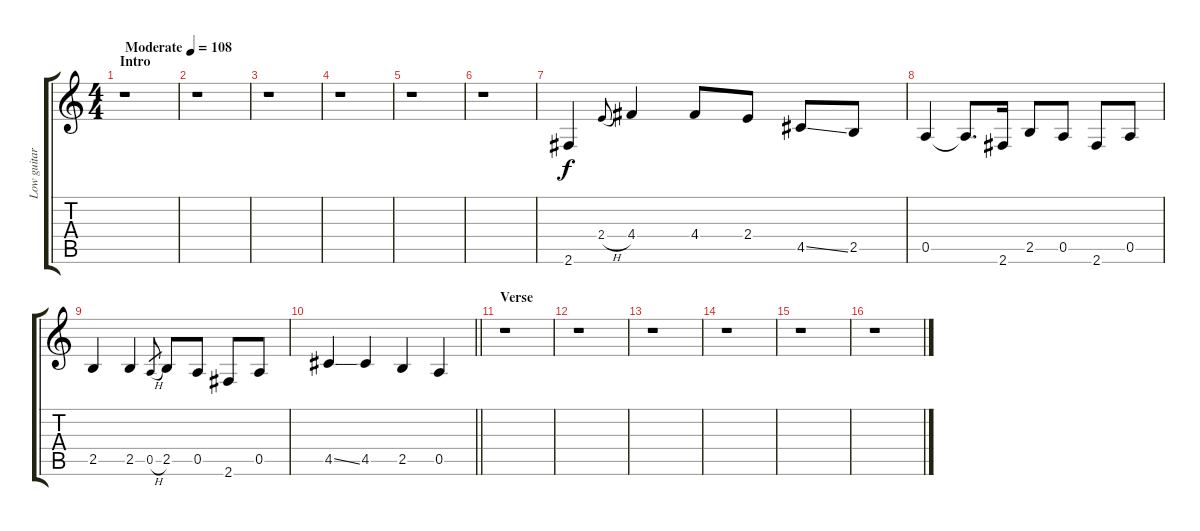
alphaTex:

\track ("Low guitar" "Low guitar") {instrument overdrivenguitar}
\staff {score tabs}
\tuning (E4 B3 G3 D3 A2 E2) {hide}
\ts (4 4)
\section ("" "Intro")
\tempo (108 "Moderate")
\clef g2
\ks c
r.1{dy f instrument overdrivenguitar} |
r.1 |
r.1 |
r.1 |
r.1 |
r.1 |
2.6.4 2.4{h}.8{gr onbeat} 4.4.4 4.4.8 2.4.8 4.5{ss}.8 2.5.8 |
0.5.4 0.5{t}.8{d} 2.6.16 2.5.8 0.5.8 2.6.8 0.5.8 |
2.5.4 2.5.4 0.5{h}.8{gr} 2.5.8 0.5.8 2.6.8 0.5.8 |
\barLineRight lightlight
4.5{ss}.4 4.5.4 2.5.4 0.5.4 |
\section ("" "Verse")
r.1 |
r.1 |
r.1 |
r.1 |
r.1 |
r.1
